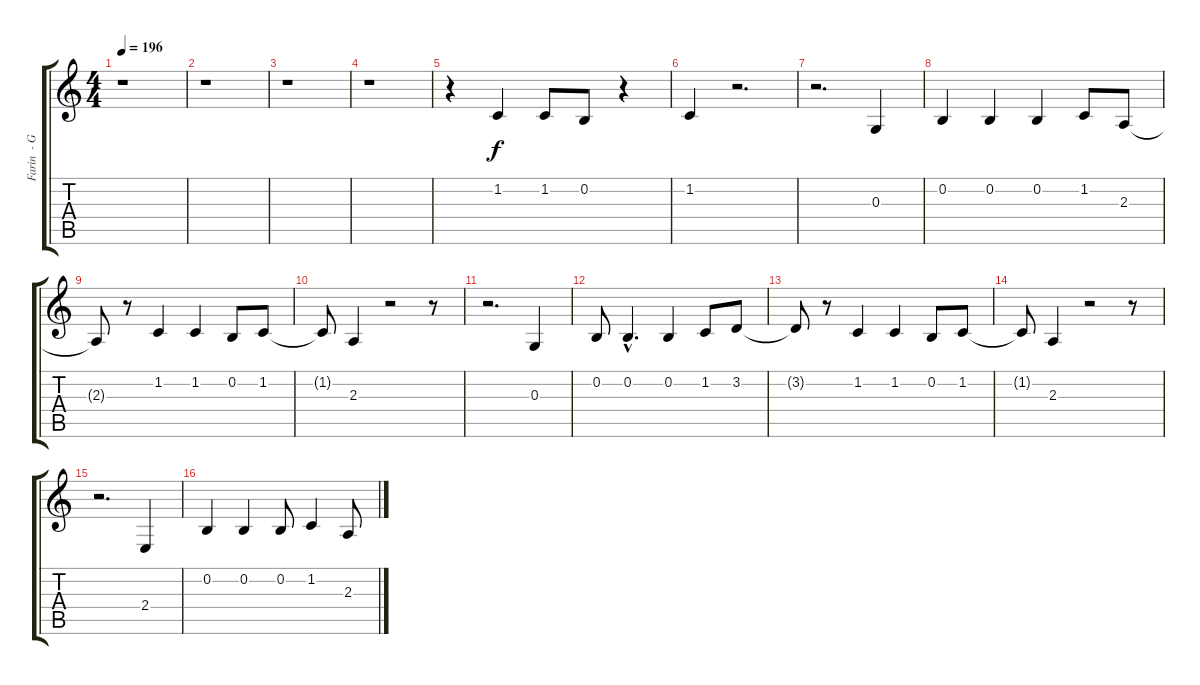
\track ("Farin  - Gesang" "Farin  - G") {instrument tenorsax}
\staff {score tabs}
\tuning (E4 B3 G3 D3 A2 E2) {hide}
\ts (4 4)
\tempo 196
\clef g2
\ks c
r.1{dy f} |
r.1 |
r.1 |
r.1 |
r.4 1.2.4 1.2.8 0.2.8 r.4 |
1.2.4 r.2{d} |
r.2{d} 0.3.4 |
0.2.4 0.2.4 0.2.4 1.2.8 2.3.8 |
2.3{t}.8 r.8 1.2.4 1.2.4 0.2.8 1.2.8 |
1.2{t}.8 2.3.4 r.2 r.8 |
r.2{d} 0.3.4 |
0.2.8 0.2{hac}.4{d} 0.2.4 1.2.8 3.2.8 |
3.2{t}.8 r.8 1.2.4 1.2.4 0.2.8 1.2.8 |
1.2{t}.8 2.3.4 r.2 r.8 |
r.2{d} 2.4.4 |
0.2.4 0.2.4 0.2.8 1.2.4 2.3.8
